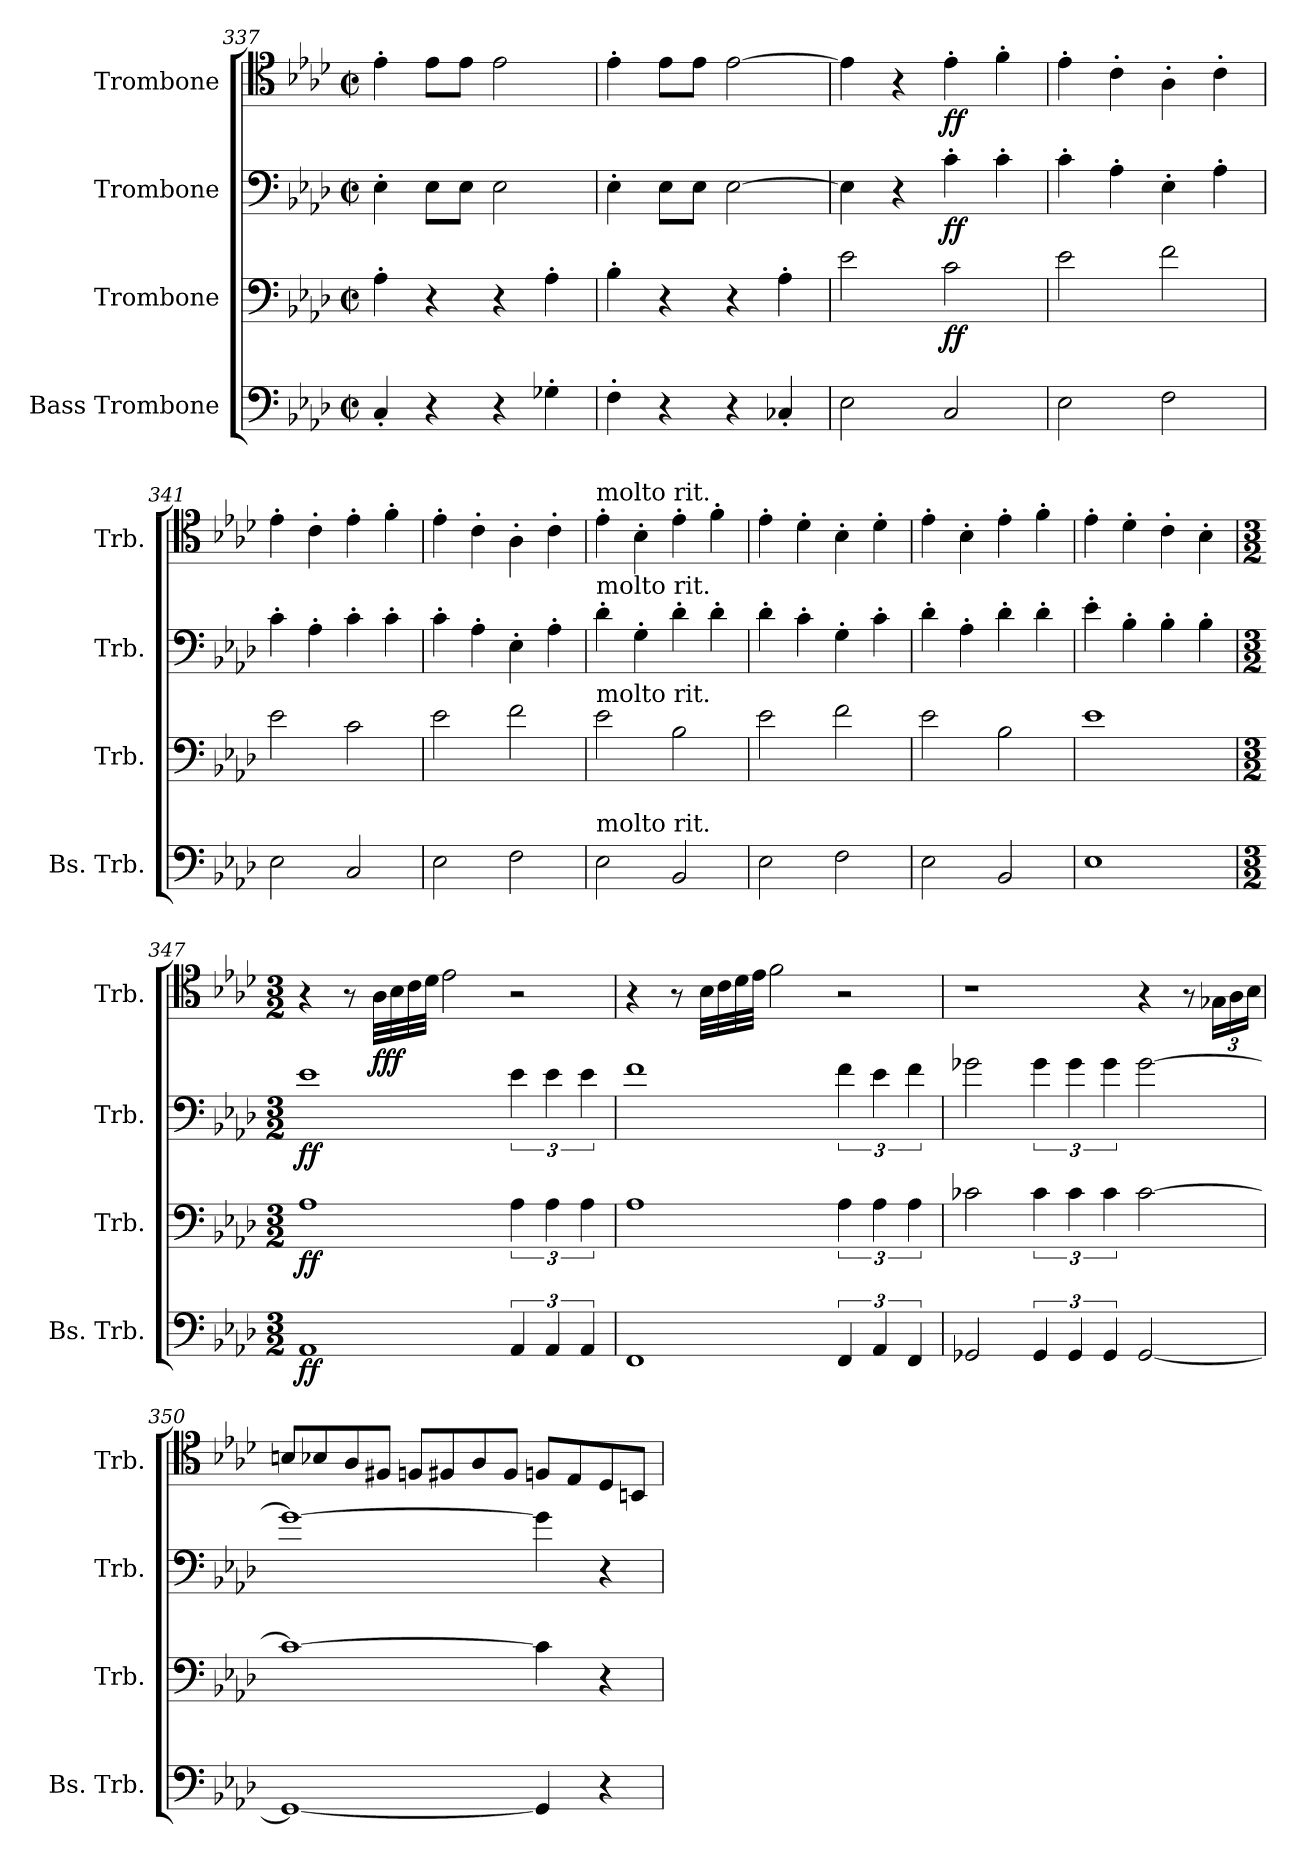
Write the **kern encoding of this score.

**kern	**dynam	**kern	**dynam	**kern	**dynam	**kern	**dynam
*part4	*part4	*part3	*part3	*part2	*part2	*part1	*part1
*staff4	*staff4	*staff3	*staff3	*staff2	*staff2	*staff1	*staff1
*I"Bass Trombone	*	*I"Trombone	*	*I"Trombone	*	*I"Trombone	*
*I'Bs. Trb.	*	*I'Trb.	*	*I'Trb.	*	*I'Trb.	*
*clefF4	*	*clefF4	*	*clefF4	*	*clefC4	*
*k[b-e-a-d-]	*	*k[b-e-a-d-]	*	*k[b-e-a-d-]	*	*k[b-e-a-d-]	*
*M2/2	*	*M2/2	*	*M2/2	*	*M2/2	*
*met(c|)	*	*met(c|)	*	*met(c|)	*	*met(c|)	*
=337	=337	=337	=337	=337	=337	=337	=337
4C'/	.	4A-'\	.	4E-'\	.	4e-'\	.
4r	.	4r	.	8E-\L	.	8e-\L	.
.	.	.	.	8E-\J	.	8e-\J	.
4r	.	4r	.	2E-\	.	2e-\	.
4G-X'\	.	4A-'\	.	.	.	.	.
=338	=338	=338	=338	=338	=338	=338	=338
4F'\	.	4B-'\	.	4E-'\	.	4e-'\	.
4r	.	4r	.	8E-\L	.	8e-\L	.
.	.	.	.	8E-\J	.	8e-\J	.
4r	.	4r	.	[2E-\	.	[2e-\	.
4C-X'/	.	4A-'\	.	.	.	.	.
=339	=339	=339	=339	=339	=339	=339	=339
2E-\	.	2e-\	.	4E-\]	.	4e-\]	.
.	.	.	.	4r	.	4r	.
!	!	!	!LO:DY:b	!	!LO:DY:b	!	!LO:DY:b
2C/	.	2c\	ff	4c'\	ff	4e-'\	ff
.	.	.	.	4c'\	.	4f'\	.
!!LO:PB:g=z
=340	=340	=340	=340	=340	=340	=340	=340
2E-\	.	2e-\	.	4c'\	.	4e-'\	.
.	.	.	.	4A-'\	.	4c'\	.
2F\	.	2f\	.	4E-'\	.	4A-'\	.
.	.	.	.	4A-'\	.	4c'\	.
=341	=341	=341	=341	=341	=341	=341	=341
2E-\	.	2e-\	.	4c'\	.	4e-'\	.
.	.	.	.	4A-'\	.	4c'\	.
2C/	.	2c\	.	4c'\	.	4e-'\	.
.	.	.	.	4c'\	.	4f'\	.
=342	=342	=342	=342	=342	=342	=342	=342
2E-\	.	2e-\	.	4c'\	.	4e-'\	.
.	.	.	.	4A-'\	.	4c'\	.
2F\	.	2f\	.	4E-'\	.	4A-'\	.
.	.	.	.	4A-'\	.	4c'\	.
=343	=343	=343	=343	=343	=343	=343	=343
!	!	!	!	!	!	!LO:TX:a:t=molto rit.	!
!	!	!	!	!LO:TX:a:t=molto rit.	!	!	!
!	!	!LO:TX:a:t=molto rit.	!	!	!	!	!
!LO:TX:a:t=molto rit.	!	!	!	!	!	!	!
2E-\	.	2e-\	.	4d-'\	.	4e-'\	.
.	.	.	.	4G'\	.	4B-'\	.
2BB-/	.	2B-\	.	4d-'\	.	4e-'\	.
.	.	.	.	4d-'\	.	4f'\	.
=344	=344	=344	=344	=344	=344	=344	=344
2E-\	.	2e-\	.	4d-'\	.	4e-'\	.
.	.	.	.	4c'\	.	4d-'\	.
2F\	.	2f\	.	4G'\	.	4B-'\	.
.	.	.	.	4c'\	.	4d-'\	.
=345	=345	=345	=345	=345	=345	=345	=345
2E-\	.	2e-\	.	4d-'\	.	4e-'\	.
.	.	.	.	4A-'\	.	4B-'\	.
2BB-/	.	2B-\	.	4d-'\	.	4e-'\	.
.	.	.	.	4d-'\	.	4f'\	.
=346	=346	=346	=346	=346	=346	=346	=346
1E-	.	1e-	.	4e-'\	.	4e-'\	.
.	.	.	.	4B-'\	.	4d-'\	.
.	.	.	.	4B-'\	.	4c'\	.
.	.	.	.	4B-'\	.	4B-'\	.
=347	=347	=347	=347	=347	=347	=347	=347
!!LO:REH:place=s1:a:fs=14:t=AC
*M3/2	*	*M3/2	*	*M3/2	*	*M3/2	*
*	*	*	*	*	*	*MM184	*
!	!LO:DY:b	!	!LO:DY:b	!	!LO:DY:b	!	!
1AA-	ff	1A-	ff	1e-	ff	4r	.
.	.	.	.	.	.	8r	.
!	!	!	!	!	!	!	!LO:DY:b
.	.	.	.	.	.	32A-\LLL	fff
.	.	.	.	.	.	32B-\	.
.	.	.	.	.	.	32c\	.
.	.	.	.	.	.	32d-\JJJ	.
.	.	.	.	.	.	2e-\	.
6AA-/	.	6A-\	.	6e-\	.	2r	.
6AA-/	.	6A-\	.	6e-\	.	.	.
6AA-/	.	6A-\	.	6e-\	.	.	.
!!LO:LB:g=z
=348	=348	=348	=348	=348	=348	=348	=348
1FF	.	1A-	.	1f	.	4r	.
.	.	.	.	.	.	8r	.
.	.	.	.	.	.	32B-\LLL	.
.	.	.	.	.	.	32c\	.
.	.	.	.	.	.	32d-\	.
.	.	.	.	.	.	32e-\JJJ	.
.	.	.	.	.	.	2f\	.
6FF/	.	6A-\	.	6f\	.	2r	.
6AA-/	.	6A-\	.	6e-\	.	.	.
6FF/	.	6A-\	.	6f\	.	.	.
=349	=349	=349	=349	=349	=349	=349	=349
2GG-X/	.	2c-X\	.	2g-X\	.	1r	.
6GG-/	.	6c-\	.	6g-\	.	.	.
6GG-/	.	6c-\	.	6g-\	.	.	.
6GG-/	.	6c-\	.	6g-\	.	.	.
[2GG-/	.	[2c-\	.	[2g-\	.	4r	.
.	.	.	.	.	.	8r	.
*	*	*	*	*	*	*Xbrackettup	*
.	.	.	.	.	.	24G-X\LL	.
.	.	.	.	.	.	24A-\	.
.	.	.	.	.	.	24B-\JJ	.
=350	=350	=350	=350	=350	=350	=350	=350
1GG-_	.	1c-_	.	1g-_	.	8Bn/L	.
.	.	.	.	.	.	8B-X/	.
.	.	.	.	.	.	8A-/	.
.	.	.	.	.	.	8F#X/J	.
.	.	.	.	.	.	8Fn/L	.
.	.	.	.	.	.	8F#X/	.
.	.	.	.	.	.	8A-/	.
.	.	.	.	.	.	8F#/J	.
4GG-/]	.	4c-\]	.	4g-\]	.	8Fn/L	.
.	.	.	.	.	.	8E-/	.
4r	.	4r	.	4r	.	8D-/	.
.	.	.	.	.	.	8BBn/J	.
=	=	=	=	=	=	=	=
*-	*-	*-	*-	*-	*-	*-	*-
